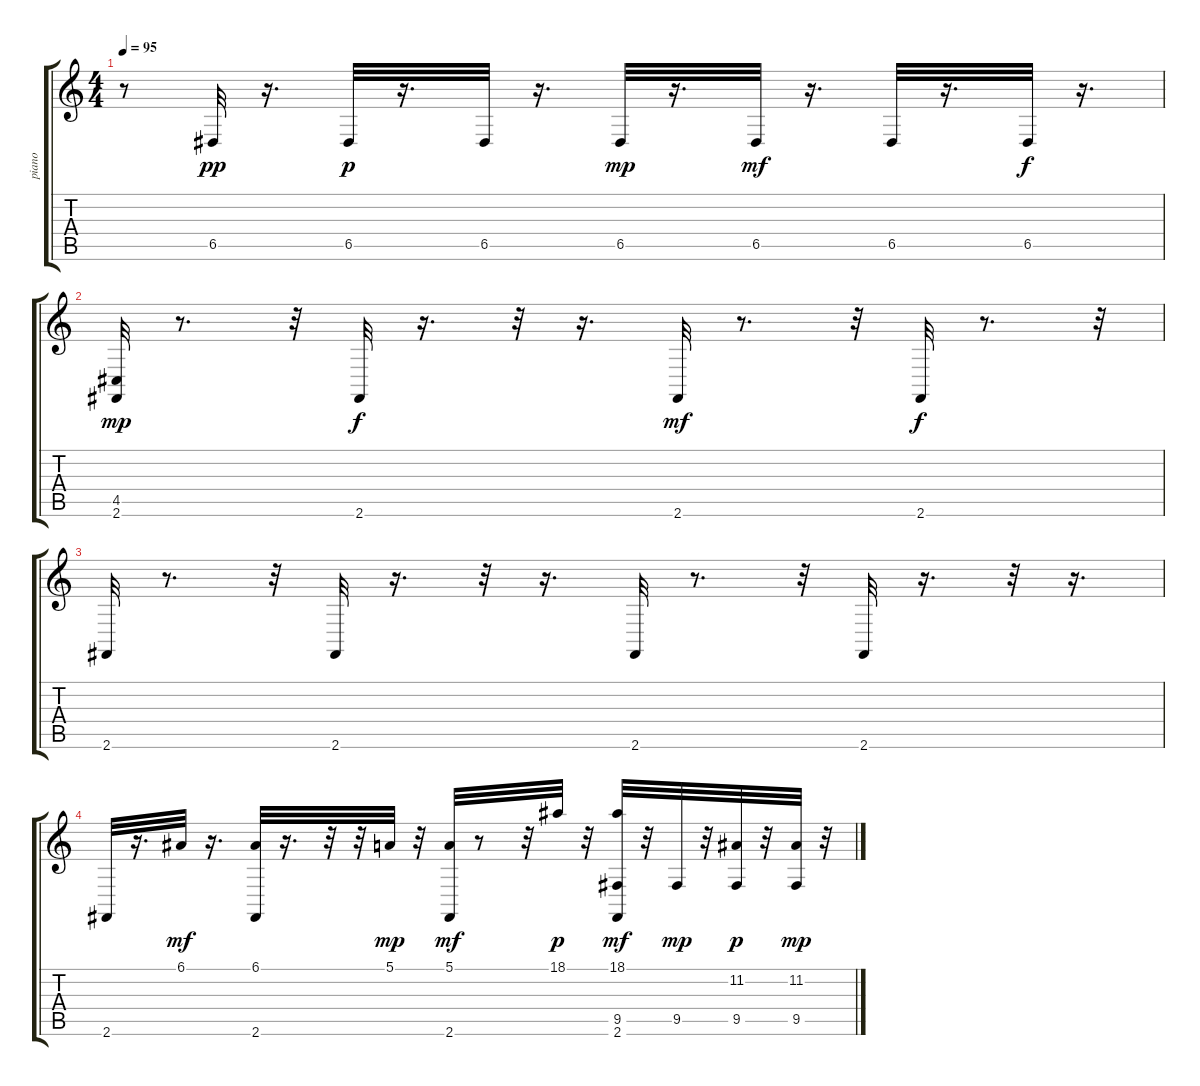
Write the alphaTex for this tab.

\track ("piano" "piano") {instrument acousticgrandpiano}
\staff {score tabs}
\tuning (E4 B3 G3 D3 A2 E2) {hide}
\ts (4 4)
\tempo 95
\clef g2
\ks c
r.8{dy mp} 6.5.32{dy pp} r.16{d} 6.5.32{dy p} r.16{d} 6.5.32 r.16{d} 6.5.32{dy mp} r.16{d} 6.5.32{dy mf} r.16{d} 6.5.32 r.16{d} 6.5.32{dy f} r.16{d} |
(4.5 2.6).32{dy mp instrument acousticgrandpiano} r.8{d} r.32 2.6.32{dy f} r.16{d} r.32 r.16{d} 2.6.32{dy mf} r.8{d} r.32 2.6.32{dy f} r.8{d} r.32 |
2.6.32 r.8{d} r.32 2.6.32 r.16{d} r.32 r.16{d} 2.6.32 r.8{d} r.32 2.6.32 r.16{d} r.32 r.16{d} |
2.6.32 r.16{d} 6.1.32{dy mf} r.16{d} (6.1 2.6).32 r.16{d} r.32 r.32 5.1.32{dy mp} r.32 (5.1 2.6).32{dy mf} r.8 r.32 18.1.32{dy p} r.32 (18.1 9.5 2.6).32{dy mf} r.32 9.5.32{dy mp} r.32 (11.2 9.5).32{dy p} r.32 (11.2 9.5).32{dy mp} r.32
